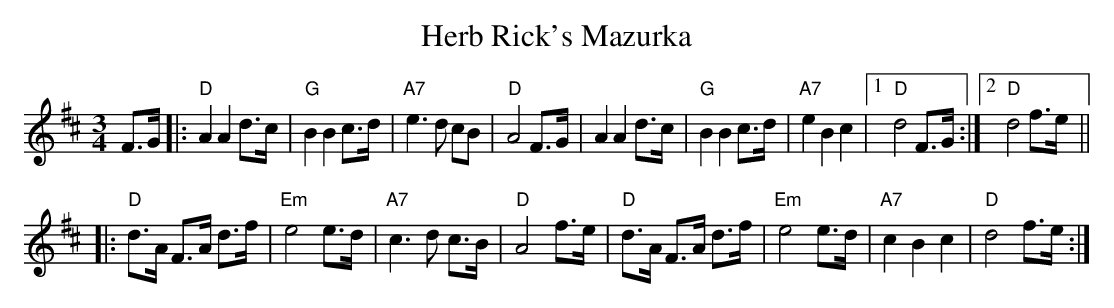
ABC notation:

X:1
T:Herb Rick's Mazurka
M:3/4
L:1/8
K:Dmaj
F>G|:"D"A2A2d>c|"G"B2B2 c>d|"A7"e3d cB|"D"A4F>G|A2A2d>c|"G"B2B2c>d|"A7"e2B2c2|1"D"d4F>G:|2"D"d4f>e||
|:"D"d>A F>A d>f|"Em"e4e>d|"A7"c3d c>B|"D"A4f>e|"D"d>A F>A d>f|"Em"e4e>d|"A7"c2B2c2|"D"d4f>e:|
